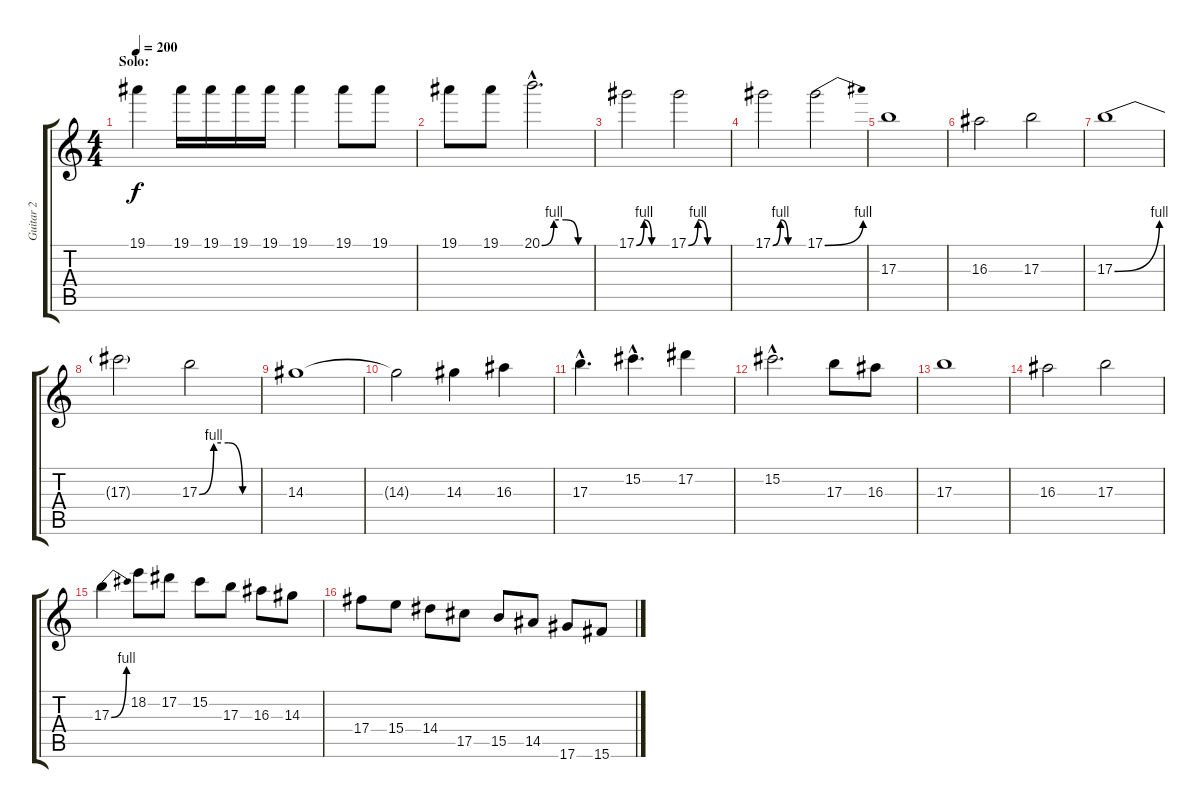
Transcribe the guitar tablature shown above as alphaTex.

\track ("Guitar 2" "Guitar 2") {instrument distortionguitar}
\staff {score tabs}
\tuning (Eb4 Bb3 Gb3 Db3 Ab2 Eb2) {hide}
\ts (4 4)
\section ("" "Solo:")
\tempo 200
\clef g2
\ks c
19.1.4{dy f} 19.1.16 19.1.16 19.1.16 19.1.16 19.1.4 19.1.8 19.1.8 |
19.1.8 19.1.8 20.1{be (custom 0 0 15 4 30 4 45 0 60 0) hac}.2{d} |
17.1{be (custom 0 0 15 4 30 0 45 0 60 0)}.2 17.1{be (custom 0 0 15 4 30 0 45 0 60 0)}.2 |
17.1{be (custom 0 0 15 4 30 0 45 0 60 0)}.2 17.1{be (bend 0 0 60 4)}.2 |
17.3.1 |
16.3.2 17.3.2 |
17.3{be (bend 0 0 60 4)}.1 |
17.3{t}.2 17.3{be (custom 0 0 15 4 30 4 45 0 60 0)}.2 |
14.3.1 |
14.3{t}.2 14.3.4 16.3.4 |
17.3{hac}.4{d} 15.2{hac}.4{d} 17.2.4 |
15.2{hac}.2{d} 17.3.8 16.3.8 |
17.3.1 |
16.3.2 17.3.2 |
17.3{be (bend 0 0 60 4)}.4 18.2.8 17.2.8 15.2.8 17.3.8 16.3.8 14.3.8 |
17.4.8 15.4.8 14.4.8 17.5.8 15.5.8 14.5.8 17.6.8 15.6.8
